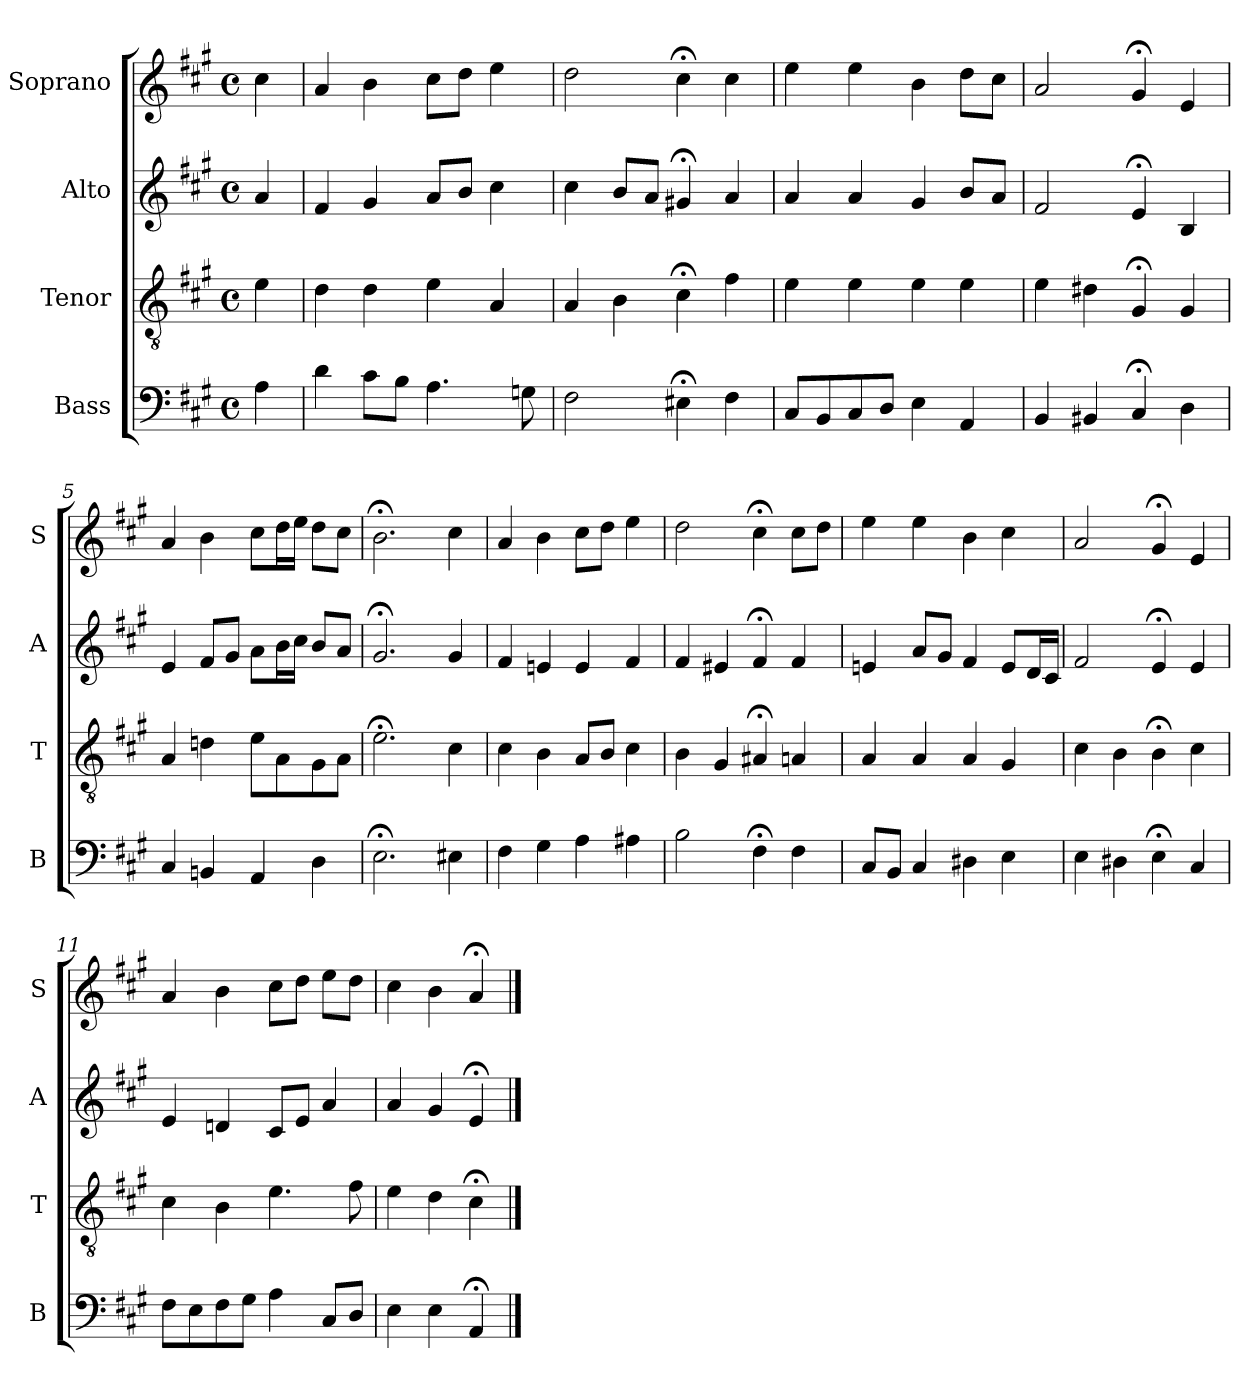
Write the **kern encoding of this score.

**kern	**kern	**kern	**kern
*part4	*part3	*part2	*part1
*staff4	*staff3	*staff2	*staff1
*I"Bass	*I"Tenor	*I"Alto	*I"Soprano
*I'B	*I'T	*I'A	*I'S
*clefF4	*clefGv2	*clefG2	*clefG2
*k[f#c#g#]	*k[f#c#g#]	*k[f#c#g#]	*k[f#c#g#]
*A:	*A:	*A:	*A:
*M4/4	*M4/4	*M4/4	*M4/4
*met(c)	*met(c)	*met(c)	*met(c)
*MM100	*MM100	*MM100	*MM100
=	=	=	=
4A	4e	4a	4cc#
=1	=1	=1	=1
4d	4d	4f#	4a
8c#L	4d	4g#	4b
8BJ	.	.	.
4.A	4e	8aL	8cc#L
.	.	8bJ	8ddJ
.	4A	4cc#	4ee
8Gn	.	.	.
=2	=2	=2	=2
2F#	4A	4cc#	2dd
.	4B	8bL	.
.	.	8aJ	.
4E#X;<	4c#;<	4g#X;<	4cc#;<
4F#	4f#	4a	4cc#
=3	=3	=3	=3
8C#L	4e	4a	4ee
8BB	.	.	.
8C#	4e	4a	4ee
8DJ	.	.	.
4E	4e	4g#	4b
4AA	4e	8bL	8ddL
.	.	8aJ	8cc#J
=4	=4	=4	=4
4BB	4e	2f#	2a
4BB#X	4d#X	.	.
4C#;<	4G#;<	4e;<	4g#;<
4D	4G#	4B	4e
=5	=5	=5	=5
4C#	4A	4e	4a
4BBn	4dn	8f#L	4b
.	.	8g#J	.
4AA	8eL	8aL	8cc#L
.	8A	16bL	16ddL
.	.	16cc#JJ	16eeJJ
4D	8G#	8bL	8ddL
.	8AJ	8aJ	8cc#J
=6	=6	=6	=6
2.E;<	2.e;<	2.g#;<	2.b;<
4E#X	4c#	4g#	4cc#
=7	=7	=7	=7
4F#	4c#	4f#	4a
4G#	4B	4en	4b
4A	8AL	4e	8cc#L
.	8BJ	.	8ddJ
4A#X	4c#	4f#	4ee
=8	=8	=8	=8
2B	4B	4f#	2dd
.	4G#	4e#X	.
4F#;<	4A#X;<	4f#;<	4cc#;<
4F#	4An	4f#	8cc#L
.	.	.	8ddJ
=9	=9	=9	=9
8C#L	4A	4en	4ee
8BBJ	.	.	.
4C#	4A	8aL	4ee
.	.	8g#J	.
4D#X	4A	4f#	4b
4E	4G#	8eL	4cc#
.	.	16dL	.
.	.	16c#JJ	.
=10	=10	=10	=10
4E	4c#	2f#	2a
4D#X	4B	.	.
4E;<	4B;<	4e;<	4g#;<
4C#	4c#	4e	4e
=11	=11	=11	=11
8F#L	4c#	4e	4a
8E	.	.	.
8F#	4B	4dn	4b
8G#J	.	.	.
4A	4.e	8c#L	8cc#L
.	.	8eJ	8ddJ
8C#L	.	4a	8eeL
8DJ	8f#	.	8ddJ
=12	=12	=12	=12
4Ei	4ei	4ai	4cc#i
4E	4d	4g#	4b
4AA;<	4c#;<	4e;<	4a;<
==	==	==	==
*-	*-	*-	*-
